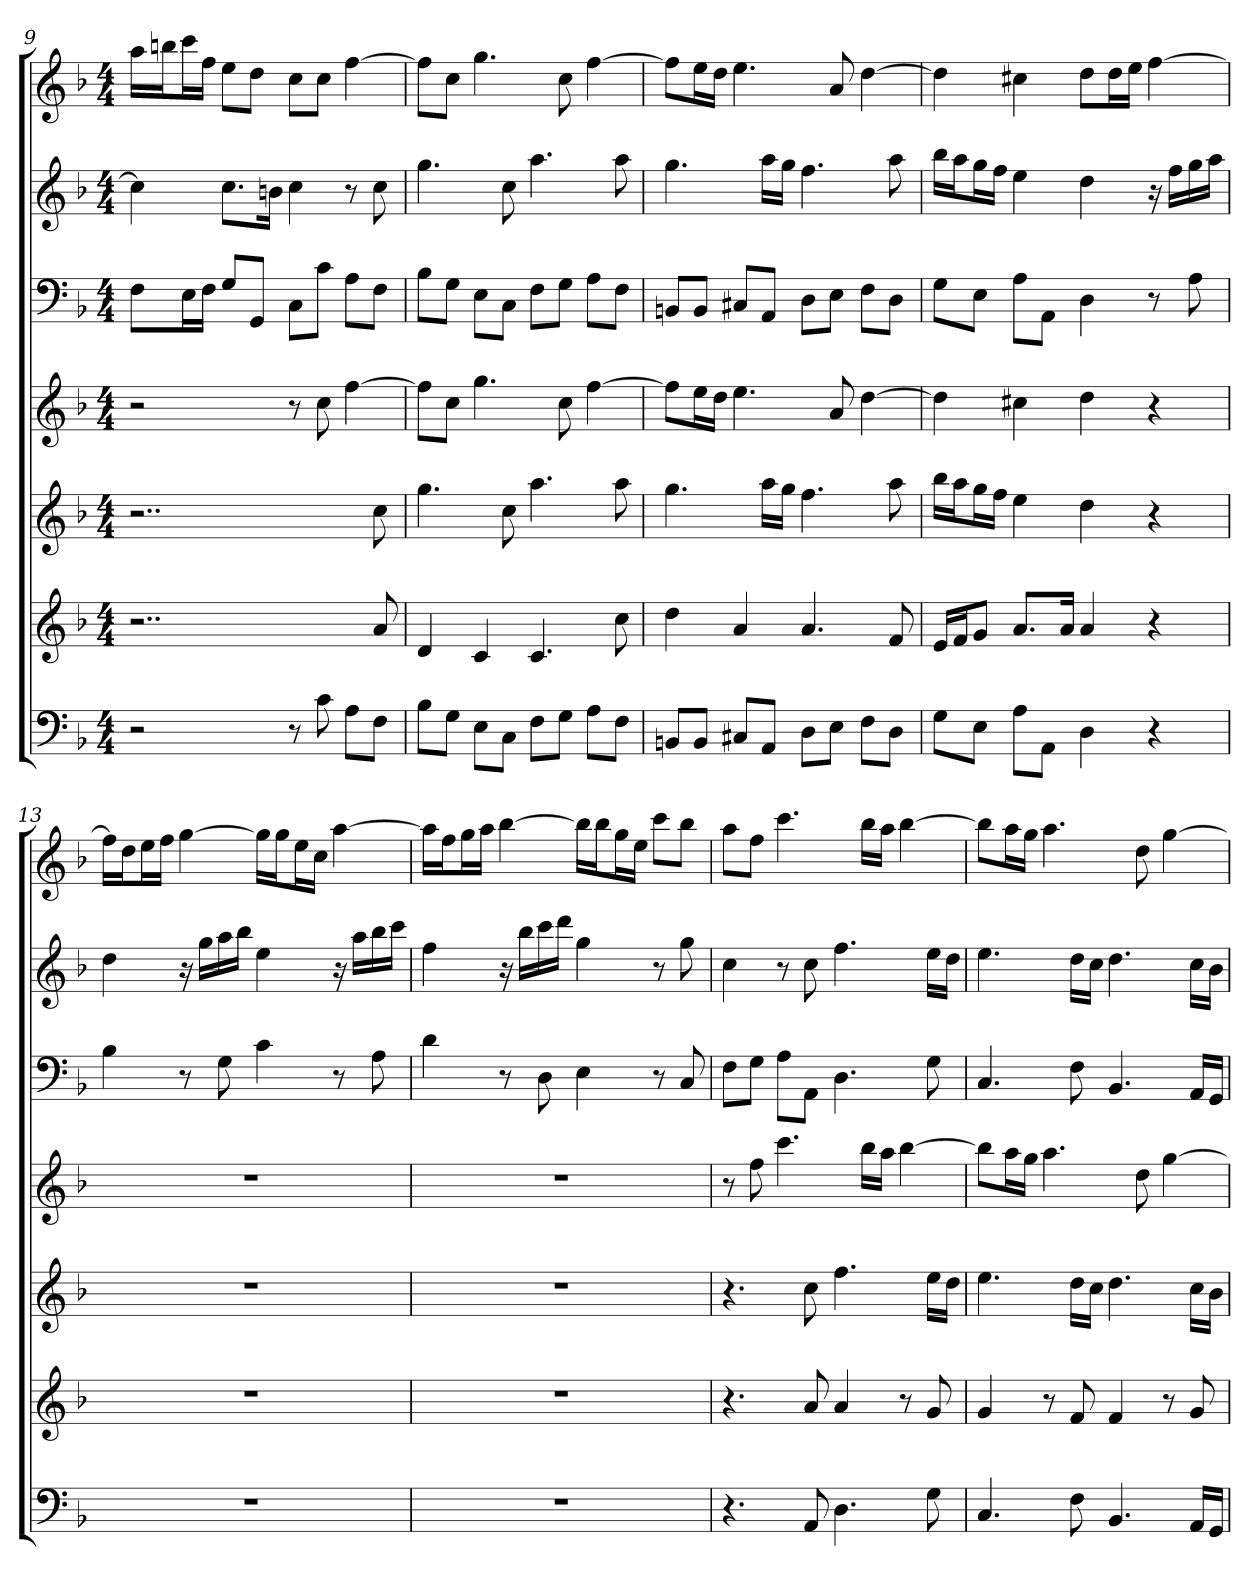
**kern	**kern	**kern	**kern	**kern	**kern	**kern
*part7	*part6	*part5	*part4	*part3	*part2	*part1
*staff7	*staff6	*staff5	*staff4	*staff3	*staff2	*staff1
*k[b-]	*k[b-]	*k[b-]	*k[b-]	*k[b-]	*k[b-]	*k[b-]
*F:	*F:	*F:	*F:	*F:	*F:	*F:
*M4/4	*M4/4	*M4/4	*M4/4	*M4/4	*M4/4	*M4/4
=9	=9	=9	=9	=9	=9	=9
2r	2..r	2..r	2r	8FL	4cc]	16aaLL
.	.	.	.	.	.	16bbnJ
.	.	.	.	16EL	.	16cccL
.	.	.	.	16FJJ	.	16ffJJ
.	.	.	.	8GL	8.ccL	8eeL
.	.	.	.	8GGJ	.	8ddJ
.	.	.	.	.	16bnJk	.
8r	.	.	8r	8CL	4cc	8ccL
8c	.	.	8cc	8cJ	.	8ccJ
8AL	.	.	[4ff	8AL	8r	[4ff
8FJ	8a	8cc	.	8FJ	8cc	.
=10	=10	=10	=10	=10	=10	=10
8B-L	4d	4.gg	8ffL]	8B-L	4.gg	8ffL]
8GJ	.	.	8ccJ	8GJ	.	8ccJ
8EL	4c	.	4.gg	8EL	.	4.gg
8CJ	.	8cc	.	8CJ	8cc	.
8FL	4.c	4.aa	.	8FL	4.aa	.
8GJ	.	.	8cc	8GJ	.	8cc
8AL	.	.	[4ff	8AL	.	[4ff
8FJ	8cc	8aa	.	8FJ	8aa	.
=11	=11	=11	=11	=11	=11	=11
8BBnL	4dd	4.gg	8ffL]	8BBnL	4.gg	8ffL]
8BBJ	.	.	16eeL	8BBJ	.	16eeL
.	.	.	16ddJJ	.	.	16ddJJ
8C#XL	4a	.	4.ee	8C#XL	.	4.ee
8AAJ	.	16aaLL	.	8AAJ	16aaLL	.
.	.	16ggJJ	.	.	16ggJJ	.
8DL	4.a	4.ff	.	8DL	4.ff	.
8EJ	.	.	8a	8EJ	.	8a
8FL	.	.	[4dd	8FL	.	[4dd
8DJ	8f	8aa	.	8DJ	8aa	.
=12	=12	=12	=12	=12	=12	=12
8GL	16eLL	16bb-LL	4dd]	8GL	16bb-LL	4dd]
.	16fJ	16aaJ	.	.	16aaJ	.
8EJ	8gJ	16ggL	.	8EJ	16ggL	.
.	.	16ffJJ	.	.	16ffJJ	.
8AL	8.aL	4ee	4cc#X	8AL	4ee	4cc#X
8AAJ	.	.	.	8AAJ	.	.
.	16aJk	.	.	.	.	.
4D	4a	4dd	4dd	4D	4dd	8ddL
.	.	.	.	.	.	16ddL
.	.	.	.	.	.	16eeJJ
4r	4r	4r	4r	8r	16r	[4ff
.	.	.	.	.	16ffLL	.
.	.	.	.	8A	16gg	.
.	.	.	.	.	16aaJJ	.
=13	=13	=13	=13	=13	=13	=13
1r	1r	1r	1r	4B-	4dd	16ffLL]
.	.	.	.	.	.	16ddJ
.	.	.	.	.	.	16eeL
.	.	.	.	.	.	16ffJJ
.	.	.	.	8r	16r	[4gg
.	.	.	.	.	16ggLL	.
.	.	.	.	8G	16aa	.
.	.	.	.	.	16bb-JJ	.
.	.	.	.	4c	4ee	16ggLL]
.	.	.	.	.	.	16ggJ
.	.	.	.	.	.	16eeL
.	.	.	.	.	.	16ccJJ
.	.	.	.	8r	16r	[4aa
.	.	.	.	.	16aaLL	.
.	.	.	.	8A	16bb-	.
.	.	.	.	.	16cccJJ	.
=14	=14	=14	=14	=14	=14	=14
1r	1r	1r	1r	4d	4ff	16aaLL]
.	.	.	.	.	.	16ffJ
.	.	.	.	.	.	16ggL
.	.	.	.	.	.	16aaJJ
.	.	.	.	8r	16r	[4bb-
.	.	.	.	.	16bb-LL	.
.	.	.	.	8D	16ccc	.
.	.	.	.	.	16dddJJ	.
.	.	.	.	4E	4gg	16bb-LL]
.	.	.	.	.	.	16bb-J
.	.	.	.	.	.	16ggL
.	.	.	.	.	.	16eeJJ
.	.	.	.	8r	8r	8cccL
.	.	.	.	8C	8gg	8bb-J
=15	=15	=15	=15	=15	=15	=15
4.r	4.r	4.r	8r	8FL	4cc	8aaL
.	.	.	8ff	8GJ	.	8ffJ
.	.	.	4.ccc	8AL	8r	4.ccc
8AA	8a	8cc	.	8AAJ	8cc	.
4.D	4a	4.ff	.	4.D	4.ff	.
.	.	.	16bb-LL	.	.	16bb-LL
.	.	.	16aaJJ	.	.	16aaJJ
.	8r	.	[4bb-	.	.	[4bb-
8G	8g	16eeLL	.	8G	16eeLL	.
.	.	16ddJJ	.	.	16ddJJ	.
=16	=16	=16	=16	=16	=16	=16
4.C	4g	4.ee	8bb-L]	4.C	4.ee	8bb-L]
.	.	.	16aaL	.	.	16aaL
.	.	.	16ggJJ	.	.	16ggJJ
.	8r	.	4.aa	.	.	4.aa
8F	8f	16ddLL	.	8F	16ddLL	.
.	.	16ccJJ	.	.	16ccJJ	.
4.BB-	4f	4.dd	.	4.BB-	4.dd	.
.	.	.	8dd	.	.	8dd
.	8r	.	[4gg	.	.	[4gg
16AALL	8g	16ccLL	.	16AALL	16ccLL	.
16GGJJ	.	16b-JJ	.	16GGJJ	16b-JJ	.
=	=	=	=	=	=	=
*-	*-	*-	*-	*-	*-	*-
